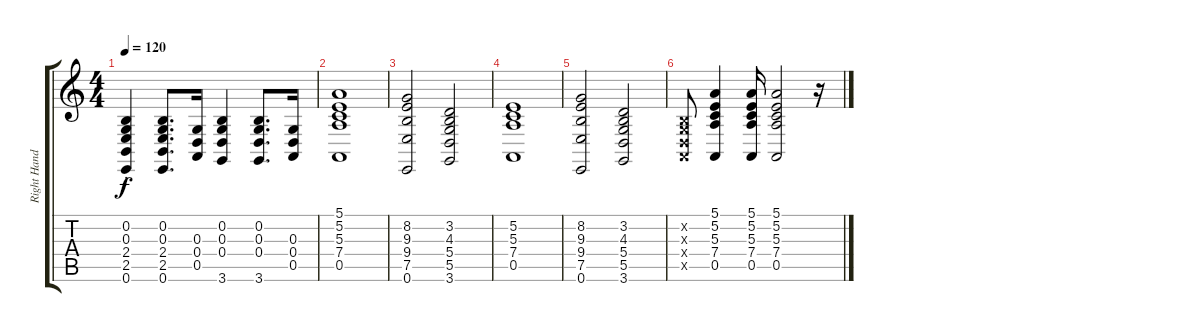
\track ("Right Hand Piano" "Right Hand") {instrument acousticgrandpiano}
\staff {score tabs}
\tuning (E4 B3 G3 D3 A2 E2) {hide}
\ts (4 4)
\tempo 120
\clef g2
\ks c
(0.2{st} 0.3{st} 2.4{st} 2.5{st} 0.6{st}).4{dy f} (0.2 0.3 2.4 2.5 0.6).8{d} (0.3 0.4 0.5).16 (0.2 0.3 0.4 3.6).4 (0.2 0.3 0.4 3.6).8{d} (0.3 0.4 0.5).16 |
(5.1 5.2 5.3 7.4 0.5).1 |
(8.2 9.3 9.4 7.5 0.6).2 (3.2 4.3 5.4 5.5 3.6).2 |
(5.2 5.3 7.4 0.5).1 |
(8.2 9.3 9.4 7.5 0.6).2 (3.2 4.3 5.4 5.5 3.6).2 |
(0.2{x} 0.3{x} 0.4{x} 0.5{x}).8 (5.1 5.2 5.3 7.4 0.5).4 (5.1 5.2 5.3 7.4 0.5).16 (5.1 5.2 5.3 7.4 0.5).2 r.16
